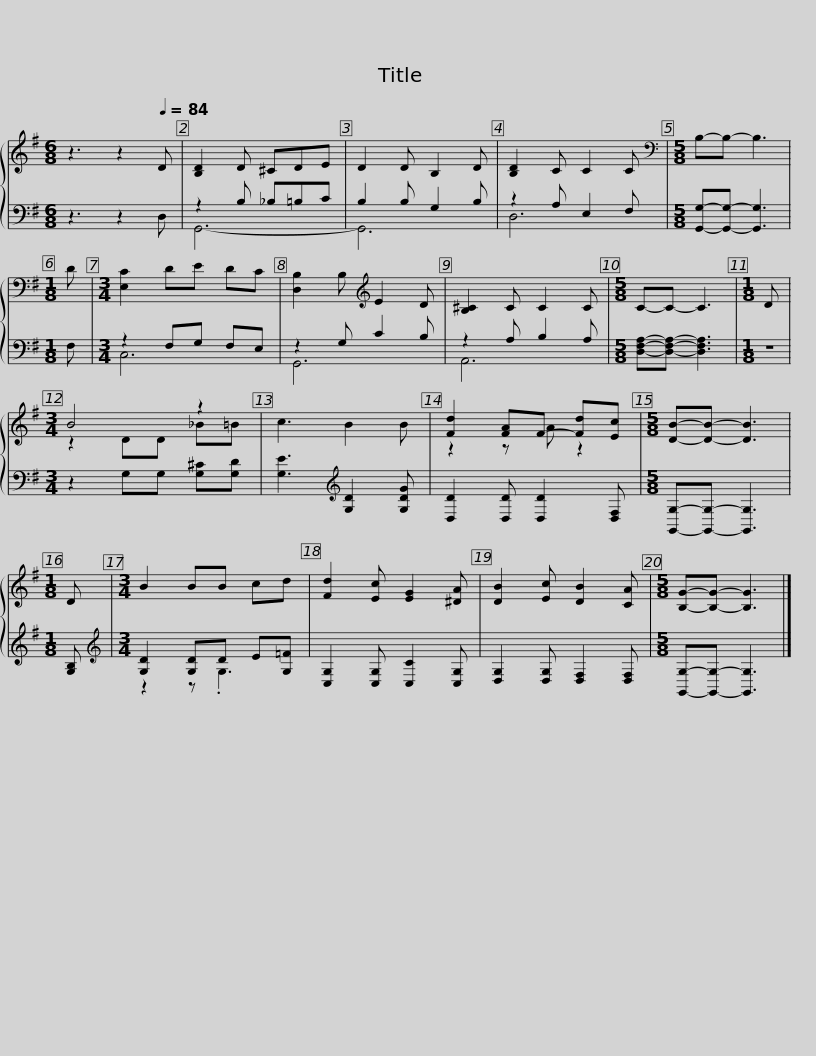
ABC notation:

X:1
%%score { ( 1 4 ) | ( 2 3 ) }
L:1/8
M:6/8
I:linebreak $
K:G
V:1 treble
V:4 treble
V:2 bass
V:3 bass
V:1
 z3 z2[Q:1/4=84] D | [B,D]2 D ^CDE | D2 D B,2 D | [B,D]2 C C2 C |[M:5/8][K:bass] B,-B,- B,3 | %5
[M:1/8] D |[M:3/4] [E,C]2 DE DC |$ [D,B,]2 B,[K:treble] E2 D | [B,^C]2 C C2 C |[M:5/8] C-C- C3 | %10
[M:1/8] D |[M:3/4] B4 z2 | c3 B2 B |$ [Fd]2 [FA]F- [Fd][Ec] |[M:5/8] [DB]-[DB]- [DB]3 | %15
[M:1/8] D |[M:3/4] B2 BB cd | [Fd]2 [Ec] [EG]2 [^DA] | [DB]2 [Ec] [DB]2 [CA] |$[M:5/8] [B,G]-[B,G]- [B,G]3 |] %20
V:2
 z3 z2 D, | z2 B, _B,=B,C | B,2 B, G,2 B, | z2 A, E,2 F, |[M:5/8] [G,,G,]-[G,,G,]- [G,,G,]3 | %5
[M:1/8] F, |[M:3/4] z2 F,G, F,E, |$ z2 G, C2 B, | z2 A, B,2 A, |[M:5/8] [D,F,A,]-[D,F,A,]- [D,F,A,]3 | %10
[M:1/8] z |[M:3/4] z2 G,G, [G,^C][G,D] | [G,E]3[K:treble] [G,D]2 [G,DG] |$ [D,D]2 [D,D] [D,D]2 [D,F,] |[M:5/8] [G,,G,]-[G,,G,]- [G,,G,]3 | %15
[M:1/8] [G,B,] |[M:3/4][K:treble] [G,D]2 [G,D]D E[G,=F] | [C,G,]2 [C,G,] [C,C]2 [C,G,] | [D,G,]2 [D,G,] [D,F,]2 [D,F,] |$[M:5/8] [G,,G,]-[G,,G,]- [G,,G,]3 |] %20
V:3
 x6 | G,,6- | G,,6 | D,6 |[M:5/8] x5 | %5
[M:1/8] x |[M:3/4] C,6 |$ G,,6 | A,,6 |[M:5/8] x5 | %10
[M:1/8] x |[M:3/4] x6 | x3[K:treble] x3 |$ x6 |[M:5/8] x5 | %15
[M:1/8] x |[M:3/4][K:treble] z2 z .G,3 | x6 | x6 |$[M:5/8] x5 |] %20
V:4
 x6 | x6 | x6 | x6 |[M:5/8][K:bass] x5 | %5
[M:1/8] x |[M:3/4] x6 |$ x3[K:treble] x3 | x6 |[M:5/8] x5 | %10
[M:1/8] x |[M:3/4] z2 DD _B=B | x6 |$ z2 z A z2 |[M:5/8] x5 | %15
[M:1/8] x |[M:3/4] x6 | x6 | x6 |$[M:5/8] x5 |] %20
